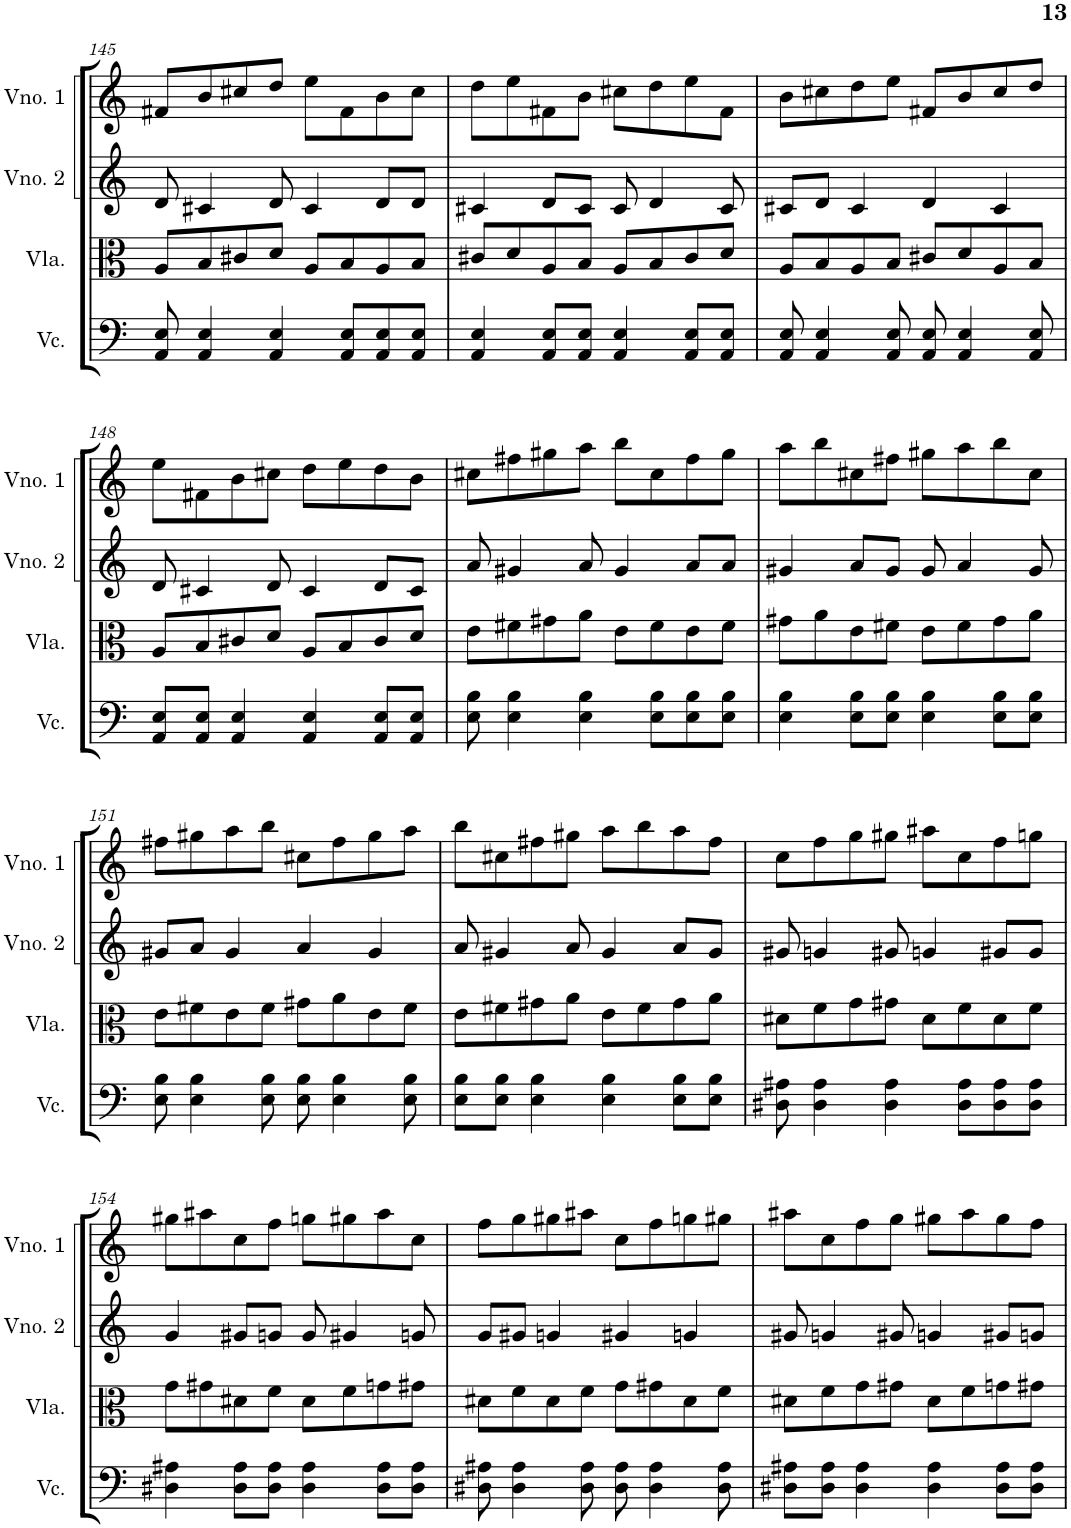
**kern	**kern	**kern	**kern
*part4	*part3	*part2	*part1
*staff4	*staff3	*staff2	*staff1
*I"Violoncelo	*I"Viola	*I"Violino 2	*I"Violino 1
*I'Vc.	*I'Vla.	*I'Vno. 2	*I'Vno. 1
!!LO:PB:g=z
*clefF4	*clefC3	*clefG2	*clefG2
*k[]	*k[]	*k[]	*k[]
*M4/4	*M4/4	*M4/4	*M4/4
=145	=145	=145	=145
8AA/ 8E/	8A/L	8d/	8f#X/L
4AA/ 4E/	8B/	4c#X/	8b/
.	8c#X/	.	8cc#X/
4AA/ 4E/	8d/J	8d/	8dd/J
.	8A/L	4c#/	8ee\L
8AA/ 8E/L	8B/	.	8f#\
8AA/ 8E/	8A/	8d/L	8b\
8AA/ 8E/J	8B/J	8d/J	8cc#\J
=146	=146	=146	=146
4AA/ 4E/	8c#X/L	4c#X/	8dd\L
.	8d/	.	8ee\
8AA/ 8E/L	8A/	8d/L	8f#X\
8AA/ 8E/J	8B/J	8c#/J	8b\J
4AA/ 4E/	8A/L	8c#/	8cc#X\L
.	8B/	4d/	8dd\
8AA/ 8E/L	8c#/	.	8ee\
8AA/ 8E/J	8d/J	8c#/	8f#\J
=147	=147	=147	=147
8AA/ 8E/	8A/L	8c#X/L	8b\L
4AA/ 4E/	8B/	8d/J	8cc#X\
.	8A/	4c#/	8dd\
8AA/ 8E/	8B/J	.	8ee\J
8AA/ 8E/	8c#X/L	4d/	8f#X/L
4AA/ 4E/	8d/	.	8b/
.	8A/	4c#/	8cc#/
8AA/ 8E/	8B/J	.	8dd/J
!!LO:LB:g=z
=148	=148	=148	=148
8AA/ 8E/L	8A/L	8d/	8ee\L
8AA/ 8E/J	8B/	4c#X/	8f#X\
4AA/ 4E/	8c#X/	.	8b\
.	8d/J	8d/	8cc#X\J
4AA/ 4E/	8A/L	4c#/	8dd\L
.	8B/	.	8ee\
8AA/ 8E/L	8c#/	8d/L	8dd\
8AA/ 8E/J	8d/J	8c#/J	8b\J
=149	=149	=149	=149
8E\ 8B\	8e\L	8a/	8cc#X\L
4E\ 4B\	8f#X\	4g#X/	8ff#X\
.	8g#X\	.	8gg#X\
4E\ 4B\	8a\J	8a/	8aa\J
.	8e\L	4g#/	8bb\L
8E\ 8B\L	8f#\	.	8cc#\
8E\ 8B\	8e\	8a/L	8ff#\
8E\ 8B\J	8f#\J	8a/J	8gg#\J
=150	=150	=150	=150
4E\ 4B\	8g#X\L	4g#X/	8aa\L
.	8a\	.	8bb\
8E\ 8B\L	8e\	8a/L	8cc#X\
8E\ 8B\J	8f#X\J	8g#/J	8ff#X\J
4E\ 4B\	8e\L	8g#/	8gg#X\L
.	8f#\	4a/	8aa\
8E\ 8B\L	8g#\	.	8bb\
8E\ 8B\J	8a\J	8g#/	8cc#\J
!!LO:LB:g=z
=151	=151	=151	=151
8E\ 8B\	8e\L	8g#X/L	8ff#X\L
4E\ 4B\	8f#X\	8a/J	8gg#X\
.	8e\	4g#/	8aa\
8E\ 8B\	8f#\J	.	8bb\J
8E\ 8B\	8g#X\L	4a/	8cc#X\L
4E\ 4B\	8a\	.	8ff#\
.	8e\	4g#/	8gg#\
8E\ 8B\	8f#\J	.	8aa\J
=152	=152	=152	=152
8E\ 8B\L	8e\L	8a/	8bb\L
8E\ 8B\J	8f#X\	4g#X/	8cc#X\
4E\ 4B\	8g#X\	.	8ff#X\
.	8a\J	8a/	8gg#X\J
4E\ 4B\	8e\L	4g#/	8aa\L
.	8f#\	.	8bb\
8E\ 8B\L	8g#\	8a/L	8aa\
8E\ 8B\J	8a\J	8g#/J	8ff#\J
=153	=153	=153	=153
8D#X\ 8A#X\	8d#X\L	8g#X/	8cc\L
4D#\ 4A#\	8f\	4gn/	8ff\
.	8g\	.	8gg\
4D#\ 4A#\	8g#X\J	8g#X/	8gg#X\J
.	8d#\L	4gn/	8aa#X\L
8D#\ 8A#\L	8f\	.	8cc\
8D#\ 8A#\	8d#\	8g#X/L	8ff\
8D#\ 8A#\J	8f\J	8g#/J	8ggn\J
!!LO:LB:g=z
=154	=154	=154	=154
4D#X\ 4A#X\	8g\L	4g/	8gg#X\L
.	8g#X\	.	8aa#X\
8D#\ 8A#\L	8d#X\	8g#X/L	8cc\
8D#\ 8A#\J	8f\J	8gn/J	8ff\J
4D#\ 4A#\	8d#\L	8g/	8ggn\L
.	8f\	4g#X/	8gg#X\
8D#\ 8A#\L	8gn\	.	8aa#\
8D#\ 8A#\J	8g#X\J	8gn/	8cc\J
=155	=155	=155	=155
8D#X\ 8A#X\	8d#X\L	8g/L	8ff\L
4D#\ 4A#\	8f\	8g#X/J	8gg\
.	8d#\	4gn/	8gg#X\
8D#\ 8A#\	8f\J	.	8aa#X\J
8D#\ 8A#\	8g\L	4g#X/	8cc\L
4D#\ 4A#\	8g#X\	.	8ff\
.	8d#\	4gn/	8ggn\
8D#\ 8A#\	8f\J	.	8gg#X\J
=156	=156	=156	=156
8D#X\ 8A#X\L	8d#X\L	8g#X/	8aa#X\L
8D#\ 8A#\J	8f\	4gn/	8cc\
4D#\ 4A#\	8g\	.	8ff\
.	8g#X\J	8g#X/	8gg\J
4D#\ 4A#\	8d#\L	4gn/	8gg#X\L
.	8f\	.	8aa#\
8D#\ 8A#\L	8gn\	8g#X/L	8gg#\
8D#\ 8A#\J	8g#X\J	8gn/J	8ff\J
=	=	=	=
*-	*-	*-	*-
